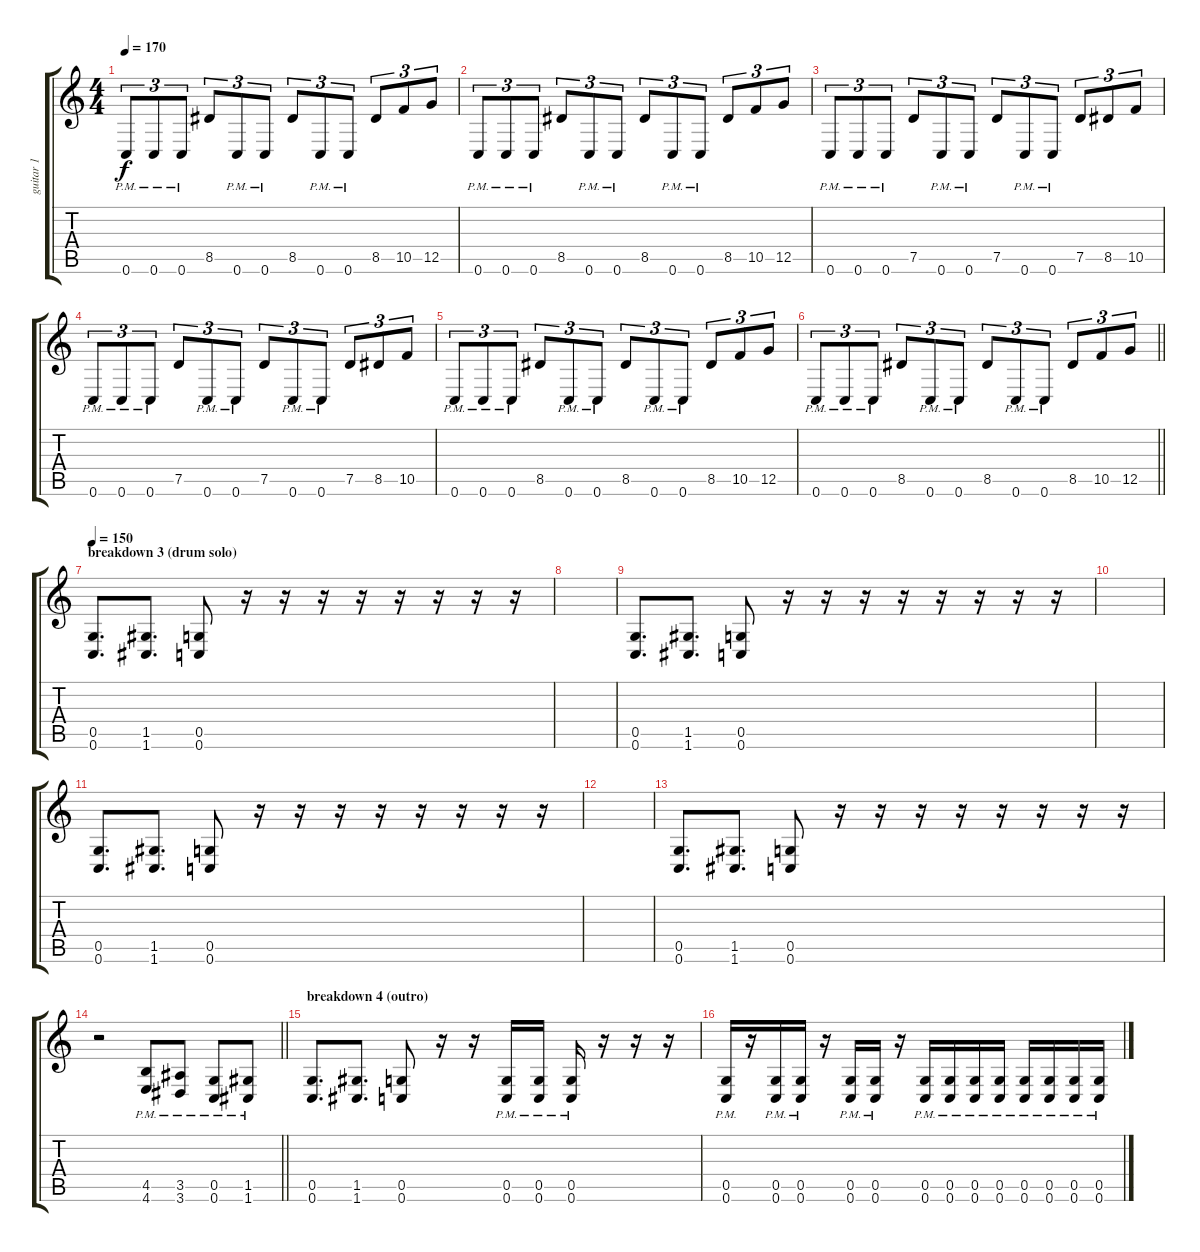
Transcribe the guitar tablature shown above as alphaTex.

\track ("guitar 1" "guitar 1") {instrument distortionguitar}
\staff {score tabs}
\tuning (D4 A3 F3 C3 G2 C2) {hide}
\ts (4 4)
\tempo 170
\clef g2
\ks c
0.6{pm}.8{tu (3 2) dy f} 0.6{pm}.8{tu (3 2)} 0.6{pm}.8{tu (3 2)} 8.5.8{tu (3 2)} 0.6{pm}.8{tu (3 2)} 0.6{pm}.8{tu (3 2)} 8.5.8{tu (3 2)} 0.6{pm}.8{tu (3 2)} 0.6{pm}.8{tu (3 2)} 8.5.8{tu (3 2)} 10.5.8{tu (3 2)} 12.5.8{tu (3 2)} |
0.6{pm}.8{tu (3 2)} 0.6{pm}.8{tu (3 2)} 0.6{pm}.8{tu (3 2)} 8.5.8{tu (3 2)} 0.6{pm}.8{tu (3 2)} 0.6{pm}.8{tu (3 2)} 8.5.8{tu (3 2)} 0.6{pm}.8{tu (3 2)} 0.6{pm}.8{tu (3 2)} 8.5.8{tu (3 2)} 10.5.8{tu (3 2)} 12.5.8{tu (3 2)} |
0.6{pm}.8{tu (3 2)} 0.6{pm}.8{tu (3 2)} 0.6{pm}.8{tu (3 2)} 7.5.8{tu (3 2)} 0.6{pm}.8{tu (3 2)} 0.6{pm}.8{tu (3 2)} 7.5.8{tu (3 2)} 0.6{pm}.8{tu (3 2)} 0.6{pm}.8{tu (3 2)} 7.5.8{tu (3 2)} 8.5.8{tu (3 2)} 10.5.8{tu (3 2)} |
0.6{pm}.8{tu (3 2)} 0.6{pm}.8{tu (3 2)} 0.6{pm}.8{tu (3 2)} 7.5.8{tu (3 2)} 0.6{pm}.8{tu (3 2)} 0.6{pm}.8{tu (3 2)} 7.5.8{tu (3 2)} 0.6{pm}.8{tu (3 2)} 0.6{pm}.8{tu (3 2)} 7.5.8{tu (3 2)} 8.5.8{tu (3 2)} 10.5.8{tu (3 2)} |
0.6{pm}.8{tu (3 2)} 0.6{pm}.8{tu (3 2)} 0.6{pm}.8{tu (3 2)} 8.5.8{tu (3 2)} 0.6{pm}.8{tu (3 2)} 0.6{pm}.8{tu (3 2)} 8.5.8{tu (3 2)} 0.6{pm}.8{tu (3 2)} 0.6{pm}.8{tu (3 2)} 8.5.8{tu (3 2)} 10.5.8{tu (3 2)} 12.5.8{tu (3 2)} |
\barLineRight lightlight
0.6{pm}.8{tu (3 2)} 0.6{pm}.8{tu (3 2)} 0.6{pm}.8{tu (3 2)} 8.5.8{tu (3 2)} 0.6{pm}.8{tu (3 2)} 0.6{pm}.8{tu (3 2)} 8.5.8{tu (3 2)} 0.6{pm}.8{tu (3 2)} 0.6{pm}.8{tu (3 2)} 8.5.8{tu (3 2)} 10.5.8{tu (3 2)} 12.5.8{tu (3 2)} |
\section ("" "breakdown 3 (drum solo)")
\tempo 150
(0.5 0.6).8{d} (1.5 1.6).8{d} (0.5 0.6).8 r.16 r.16 r.16 r.16 r.16 r.16 r.16 r.16 |
|
(0.5 0.6).8{d} (1.5 1.6).8{d} (0.5 0.6).8 r.16 r.16 r.16 r.16 r.16 r.16 r.16 r.16 |
|
(0.5 0.6).8{d} (1.5 1.6).8{d} (0.5 0.6).8 r.16 r.16 r.16 r.16 r.16 r.16 r.16 r.16 |
|
(0.5 0.6).8{d} (1.5 1.6).8{d} (0.5 0.6).8 r.16 r.16 r.16 r.16 r.16 r.16 r.16 r.16 |
\barLineRight lightlight
r.2 (4.5 4.6{pm}).8 (3.5 3.6{pm}).8 (0.5 0.6{pm}).8 (1.5 1.6{pm}).8 |
\section ("" "breakdown 4 (outro)")
(0.5 0.6).8{d} (1.5 1.6).8{d} (0.5 0.6).8 r.16 r.16 (0.5 0.6{pm}).16 (0.5 0.6{pm}).16 (0.5 0.6{pm}).16 r.16 r.16 r.16 |
(0.5 0.6{pm}).16 r.16 (0.5 0.6{pm}).16 (0.5 0.6{pm}).16 r.16 (0.5 0.6{pm}).16 (0.5 0.6{pm}).16 r.16 (0.5 0.6{pm}).16 (0.5 0.6{pm}).16 (0.5 0.6{pm}).16 (0.5 0.6{pm}).16 (0.5 0.6{pm}).16 (0.5 0.6{pm}).16 (0.5 0.6{pm}).16 (0.5 0.6{pm}).16
